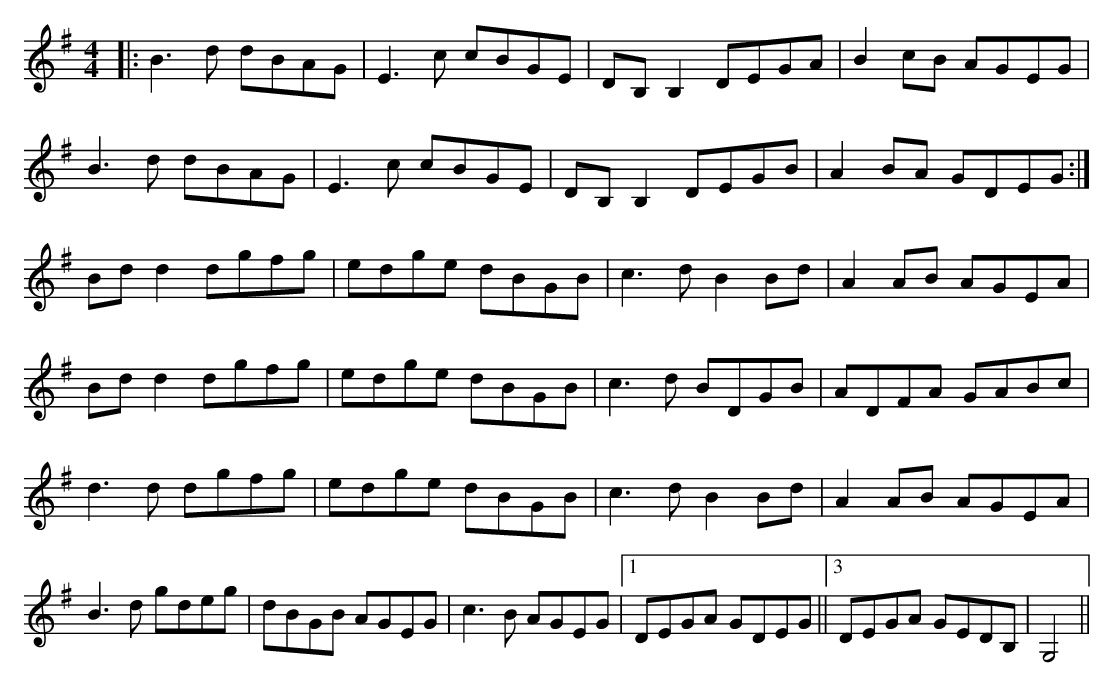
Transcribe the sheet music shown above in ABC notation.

X:1
M:4/4
K:G
|:B3 d dBAG|E3 c cBGE|DB, B,2 DEGA|B2 cB AGEG|
B3 d dBAG|E3 c cBGE|DB, B,2 DEGB|A2 BA GDEG:|
Bd d2 dgfg|edge dBGB|c3 d B2 Bd|A2 AB AGEA|
Bd d2 dgfg|edge dBGB|c3 d BDGB|ADFA GABc|
d3 d dgfg|edge dBGB|c3 d B2 Bd|A2 AB AGEA|
B3 d gdeg|dBGB AGEG|c3 B AGEG|1 ,2 DEGA GDEG||3 DEGA GEDB,|G,4||
